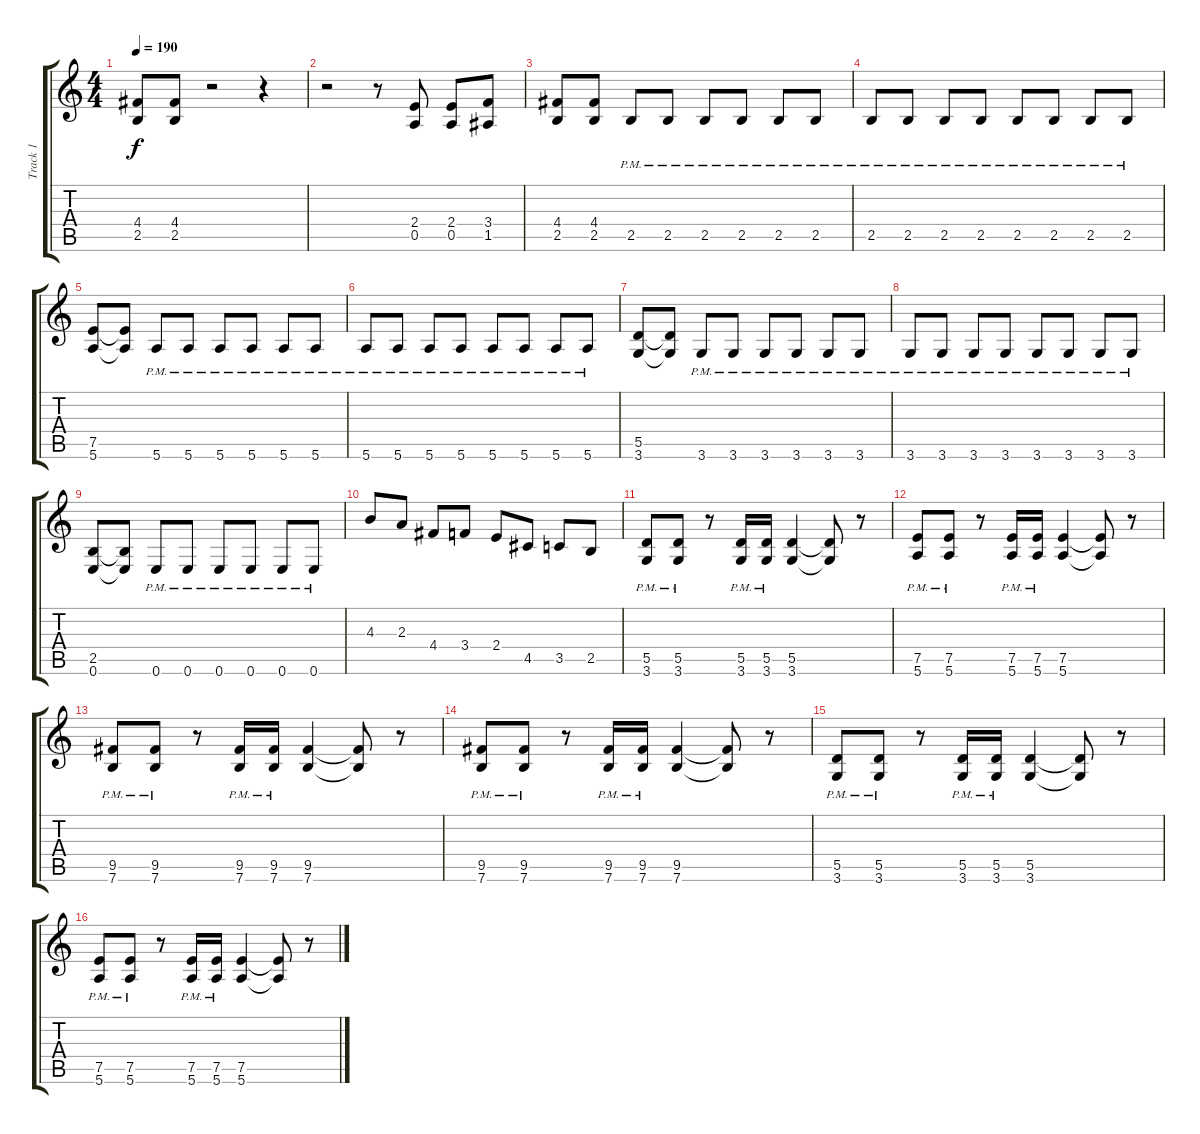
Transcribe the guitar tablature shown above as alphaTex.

\track ("Track 1" "Track 1") {instrument overdrivenguitar}
\staff {score tabs}
\tuning (E4 B3 G3 D3 A2 E2) {hide}
\ts (4 4)
\tempo 190
\clef g2
\ks c
(4.4 2.5).8{dy f} (4.4 2.5).8 r.2 r.4 |
r.2 r.8 (2.4 0.5).8 (2.4 0.5).8 (3.4 1.5).8 |
(4.4 2.5).8 (4.4 2.5).8 2.5{pm}.8 2.5{pm}.8 2.5{pm}.8 2.5{pm}.8 2.5{pm}.8 2.5{pm}.8 |
2.5{pm}.8 2.5{pm}.8 2.5{pm}.8 2.5{pm}.8 2.5{pm}.8 2.5{pm}.8 2.5{pm}.8 2.5{pm}.8 |
(7.5 5.6).8 (7.5{t} 5.6{t}).8 5.6{pm}.8 5.6{pm}.8 5.6{pm}.8 5.6{pm}.8 5.6{pm}.8 5.6{pm}.8 |
5.6{pm}.8 5.6{pm}.8 5.6{pm}.8 5.6{pm}.8 5.6{pm}.8 5.6{pm}.8 5.6{pm}.8 5.6{pm}.8 |
(5.5 3.6).8 (5.5{t} 3.6{t}).8 3.6{pm}.8 3.6{pm}.8 3.6{pm}.8 3.6{pm}.8 3.6{pm}.8 3.6{pm}.8 |
3.6{pm}.8 3.6{pm}.8 3.6{pm}.8 3.6{pm}.8 3.6{pm}.8 3.6{pm}.8 3.6{pm}.8 3.6{pm}.8 |
(2.5 0.6).8 (2.5{t} 0.6{t}).8 0.6{pm}.8 0.6{pm}.8 0.6{pm}.8 0.6{pm}.8 0.6{pm}.8 0.6{pm}.8 |
4.3.8 2.3.8 4.4.8 3.4.8 2.4.8 4.5.8 3.5.8 2.5.8 |
(5.5{pm} 3.6{pm}).8 (5.5{pm} 3.6{pm}).8 r.8 (5.5{pm} 3.6{pm}).16 (5.5{pm} 3.6{pm}).16 (5.5 3.6).4 (5.5{t} 3.6{t}).8 r.8 |
(7.5{pm} 5.6{pm}).8 (7.5{pm} 5.6{pm}).8 r.8 (7.5{pm} 5.6{pm}).16 (7.5{pm} 5.6{pm}).16 (7.5 5.6).4 (7.5{t} 5.6{t}).8 r.8 |
(9.5{pm} 7.6{pm}).8 (9.5{pm} 7.6{pm}).8 r.8 (9.5{pm} 7.6{pm}).16 (9.5{pm} 7.6{pm}).16 (9.5 7.6).4 (9.5{t} 7.6{t}).8 r.8 |
(9.5{pm} 7.6{pm}).8 (9.5{pm} 7.6{pm}).8 r.8 (9.5{pm} 7.6{pm}).16 (9.5{pm} 7.6{pm}).16 (9.5 7.6).4 (9.5{t} 7.6{t}).8 r.8 |
(5.5{pm} 3.6{pm}).8 (5.5{pm} 3.6{pm}).8 r.8 (5.5{pm} 3.6{pm}).16 (5.5{pm} 3.6{pm}).16 (5.5 3.6).4 (5.5{t} 3.6{t}).8 r.8 |
(7.5{pm} 5.6{pm}).8 (7.5{pm} 5.6{pm}).8 r.8 (7.5{pm} 5.6{pm}).16 (7.5{pm} 5.6{pm}).16 (7.5 5.6).4 (7.5{t} 5.6{t}).8 r.8
